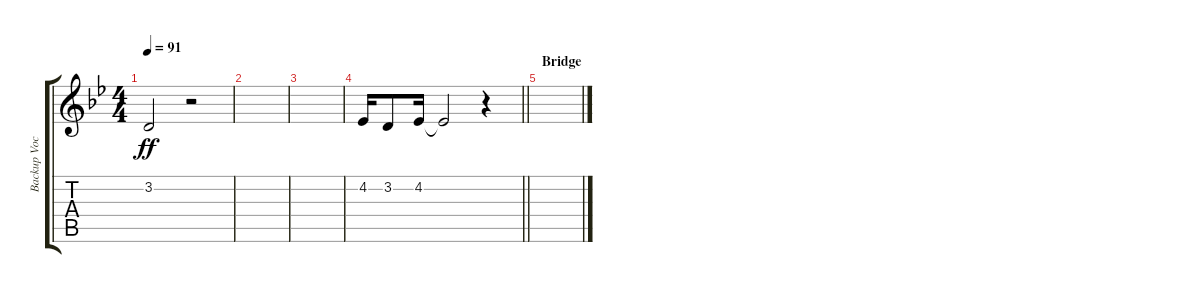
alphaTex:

\track ("Backup Vocals" "Backup Voc") {instrument sopranosax}
\staff {score tabs}
\tuning (E4 B3 G3 D3 A2 E2) {hide}
\ts (4 4)
\tempo 91
\clef g2
\ks bb
3.2{t}.2{dy ff} r.2 |
|
|
\barLineRight lightlight
4.2.16 3.2.8 4.2.16 4.2{t}.2 r.4 |
\section ("" "Bridge")
